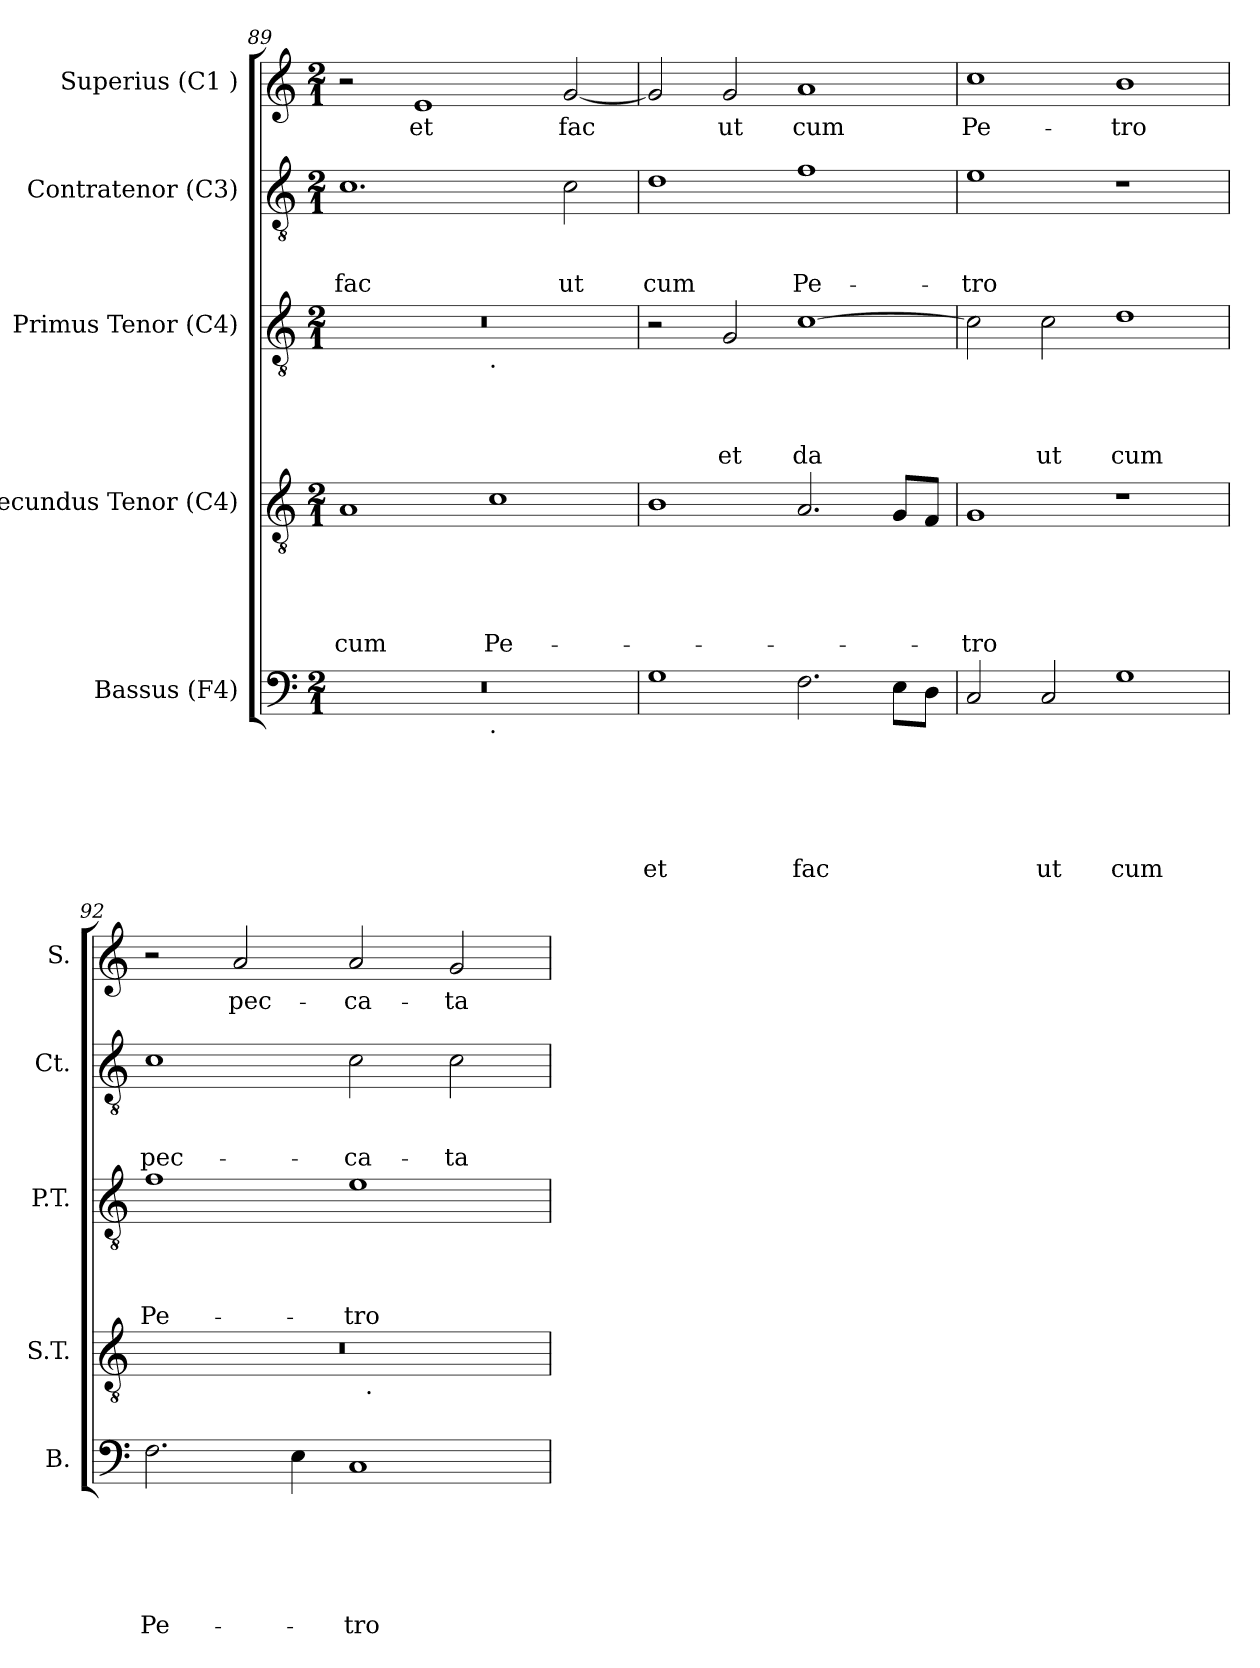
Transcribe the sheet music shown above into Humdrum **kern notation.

**kern	**text	**text	**text	**text	**text	**text	**kern	**text	**text	**text	**text	**text	**kern	**text	**text	**text	**text	**kern	**text	**text	**text	**kern	**text
*part5	*part5	*part5	*part5	*part5	*part5	*part5	*part4	*part4	*part4	*part4	*part4	*part4	*part3	*part3	*part3	*part3	*part3	*part2	*part2	*part2	*part2	*part1	*part1
*staff5	*staff5	*staff5	*staff5	*staff5	*staff5	*staff5	*staff4	*staff4	*staff4	*staff4	*staff4	*staff4	*staff3	*staff3	*staff3	*staff3	*staff3	*staff2	*staff2	*staff2	*staff2	*staff1	*staff1
*I"Bassus (F4)	*	*	*	*	*	*	*I"Secundus Tenor (C4)	*	*	*	*	*	*I"Primus Tenor (C4)	*	*	*	*	*I"Contratenor (C3)	*	*	*	*I"Superius (C1 )	*
*I'B.	*	*	*	*	*	*	*I'S.T.	*	*	*	*	*	*I'P.T.	*	*	*	*	*I'Ct.	*	*	*	*I'S.	*
*clefF4	*	*	*	*	*	*	*clefGv2	*	*	*	*	*	*clefGv2	*	*	*	*	*clefGv2	*	*	*	*clefG2	*
*k[]	*	*	*	*	*	*	*k[]	*	*	*	*	*	*k[]	*	*	*	*	*k[]	*	*	*	*k[]	*
*C:	*	*	*	*	*	*	*C:	*	*	*	*	*	*C:	*	*	*	*	*C:	*	*	*	*C:	*
*M2/1	*	*	*	*	*	*	*M2/1	*	*	*	*	*	*M2/1	*	*	*	*	*M2/1	*	*	*	*M2/1	*
=89	=89	=89	=89	=89	=89	=89	=89	=89	=89	=89	=89	=89	=89	=89	=89	=89	=89	=89	=89	=89	=89	=89	=89
!	!	!	!	!	!	!	!	!	!	!	!	!LO:LY:b	!	!	!	!	!	!	!	!	!LO:LY:b	!	!
*^	*	*	*	*	*	*	*	*	*	*	*	*	*^	*	*	*	*	*	*	*	*	*	*
0r	1ryy	.	.	.	.	.	.	1A	.	.	.	.	cum	0r	1ryy	.	.	.	.	1.c	.	.	fac	2r	.
!	!	!	!	!	!	!	!	!	!	!	!	!	!	!	!	!	!	!	!	!	!	!	!	!	!LO:LY:b
.	.	.	.	.	.	.	.	.	.	.	.	.	.	.	.	.	.	.	.	.	.	.	.	1e	et
!	!	!	!	!	!	!	!	!	!	!	!	!	!	!	!LO:TX:b:t=.	!	!	!	!	!	!	!	!	!	!
!	!LO:TX:b:t=.	!	!	!	!	!	!	!	!	!	!	!	!	!	!	!	!	!	!	!	!	!	!	!	!
!	!	!	!	!	!	!	!	!	!	!	!	!	!LO:LY:b	!	!	!	!	!	!	!	!	!	!	!	!
.	1ryy	.	.	.	.	.	.	1c	.	.	.	.	Pe-	.	1ryy	.	.	.	.	.	.	.	.	.	.
!	!	!	!	!	!	!	!	!	!	!	!	!	!	!	!	!	!	!	!	!	!	!	!LO:LY:b	!	!LO:LY:b
.	.	.	.	.	.	.	.	.	.	.	.	.	.	.	.	.	.	.	.	2c\	.	.	ut	[<2g/	fac
=90	=90	=90	=90	=90	=90	=90	=90	=90	=90	=90	=90	=90	=90	=90	=90	=90	=90	=90	=90	=90	=90	=90	=90	=90	=90
!	!	!	!	!	!	!	!LO:LY:b	!	!	!	!	!	!	!	!	!	!	!	!	!	!	!	!LO:LY:b	!	!
*v	*v	*	*	*	*	*	*	*	*	*	*	*	*	*v	*v	*	*	*	*	*	*	*	*	*	*
1G	.	.	.	.	.	et	1B	.	.	.	.	.	2r	.	.	.	.	1d	.	.	cum	2g/]	.
!	!	!	!	!	!	!	!	!	!	!	!	!	!	!	!	!	!LO:LY:b	!	!	!	!	!	!LO:LY:b
.	.	.	.	.	.	.	.	.	.	.	.	.	2G/	.	.	.	et	.	.	.	.	2g/	ut
!	!	!	!	!	!	!LO:LY:b	!	!	!	!	!	!	!	!	!	!	!LO:LY:b	!	!	!	!LO:LY:b	!	!LO:LY:b
2.F\	.	.	.	.	.	fac	2.A/	.	.	.	.	.	[>1c	.	.	.	da	1f	.	.	Pe-	1a	cum
8E\L	.	.	.	.	.	.	8G/L	.	.	.	.	.	.	.	.	.	.	.	.	.	.	.	.
8D\J	.	.	.	.	.	.	8F/J	.	.	.	.	.	.	.	.	.	.	.	.	.	.	.	.
=91	=91	=91	=91	=91	=91	=91	=91	=91	=91	=91	=91	=91	=91	=91	=91	=91	=91	=91	=91	=91	=91	=91	=91
!	!	!	!	!	!	!	!	!	!	!	!	!LO:LY:b	!	!	!	!	!	!	!	!	!LO:LY:b	!	!LO:LY:b
2C/	.	.	.	.	.	.	1G	.	.	.	.	-tro	2c\]	.	.	.	.	1e	.	.	-tro	1cc	Pe-
!	!	!	!	!	!	!LO:LY:b	!	!	!	!	!	!	!	!	!	!	!LO:LY:b	!	!	!	!	!	!
2C/	.	.	.	.	.	ut	.	.	.	.	.	.	2c\	.	.	.	ut	.	.	.	.	.	.
!	!	!	!	!	!	!LO:LY:b	!	!	!	!	!	!	!	!	!	!	!LO:LY:b	!	!	!	!	!	!LO:LY:b
1G	.	.	.	.	.	cum	1r	.	.	.	.	.	1d	.	.	.	cum	1r	.	.	.	1b	-tro
!!LO:LB:g=z
=92	=92	=92	=92	=92	=92	=92	=92	=92	=92	=92	=92	=92	=92	=92	=92	=92	=92	=92	=92	=92	=92	=92	=92
!	!	!	!	!	!	!LO:LY:b	!	!	!	!	!	!	!	!	!	!	!LO:LY:b	!	!	!	!LO:LY:b	!	!
*	*	*	*	*	*	*	*^	*	*	*	*	*	*	*	*	*	*	*	*	*	*	*	*
2.F\	.	.	.	.	.	Pe-	0r	1ryy	.	.	.	.	.	1f	.	.	.	Pe-	1c	.	.	pec-	2r	.
!	!	!	!	!	!	!	!	!	!	!	!	!	!	!	!	!	!	!	!	!	!	!	!	!LO:LY:b
.	.	.	.	.	.	.	.	.	.	.	.	.	.	.	.	.	.	.	.	.	.	.	2a/	pec-
4E\	.	.	.	.	.	.	.	.	.	.	.	.	.	.	.	.	.	.	.	.	.	.	.	.
!	!	!	!	!	!	!LO:LY:b	!	!	!	!	!	!	!	!	!	!	!	!LO:LY:b	!	!	!	!LO:LY:b	!	!LO:LY:b
1C	.	.	.	.	.	-tro	.	32ryy	.	.	.	.	.	1e	.	.	.	-tro	2c\	.	.	-ca-	2a/	-ca-
!	!	!	!	!	!	!	!	!LO:TX:b:t=.	!	!	!	!	!	!	!	!	!	!	!	!	!	!	!	!
.	.	.	.	.	.	.	.	2ryy	.	.	.	.	.	.	.	.	.	.	.	.	.	.	.	.
!	!	!	!	!	!	!	!	!	!	!	!	!	!	!	!	!	!	!	!	!	!	!LO:LY:b	!	!LO:LY:b
.	.	.	.	.	.	.	.	.	.	.	.	.	.	.	.	.	.	.	2c\	.	.	-ta	2g/	-ta
.	.	.	.	.	.	.	.	4...ryy	.	.	.	.	.	.	.	.	.	.	.	.	.	.	.	.
*	*	*	*	*	*	*	*v	*v	*	*	*	*	*	*	*	*	*	*	*	*	*	*	*	*
=	=	=	=	=	=	=	=	=	=	=	=	=	=	=	=	=	=	=	=	=	=	=	=
*-	*-	*-	*-	*-	*-	*-	*-	*-	*-	*-	*-	*-	*-	*-	*-	*-	*-	*-	*-	*-	*-	*-	*-
